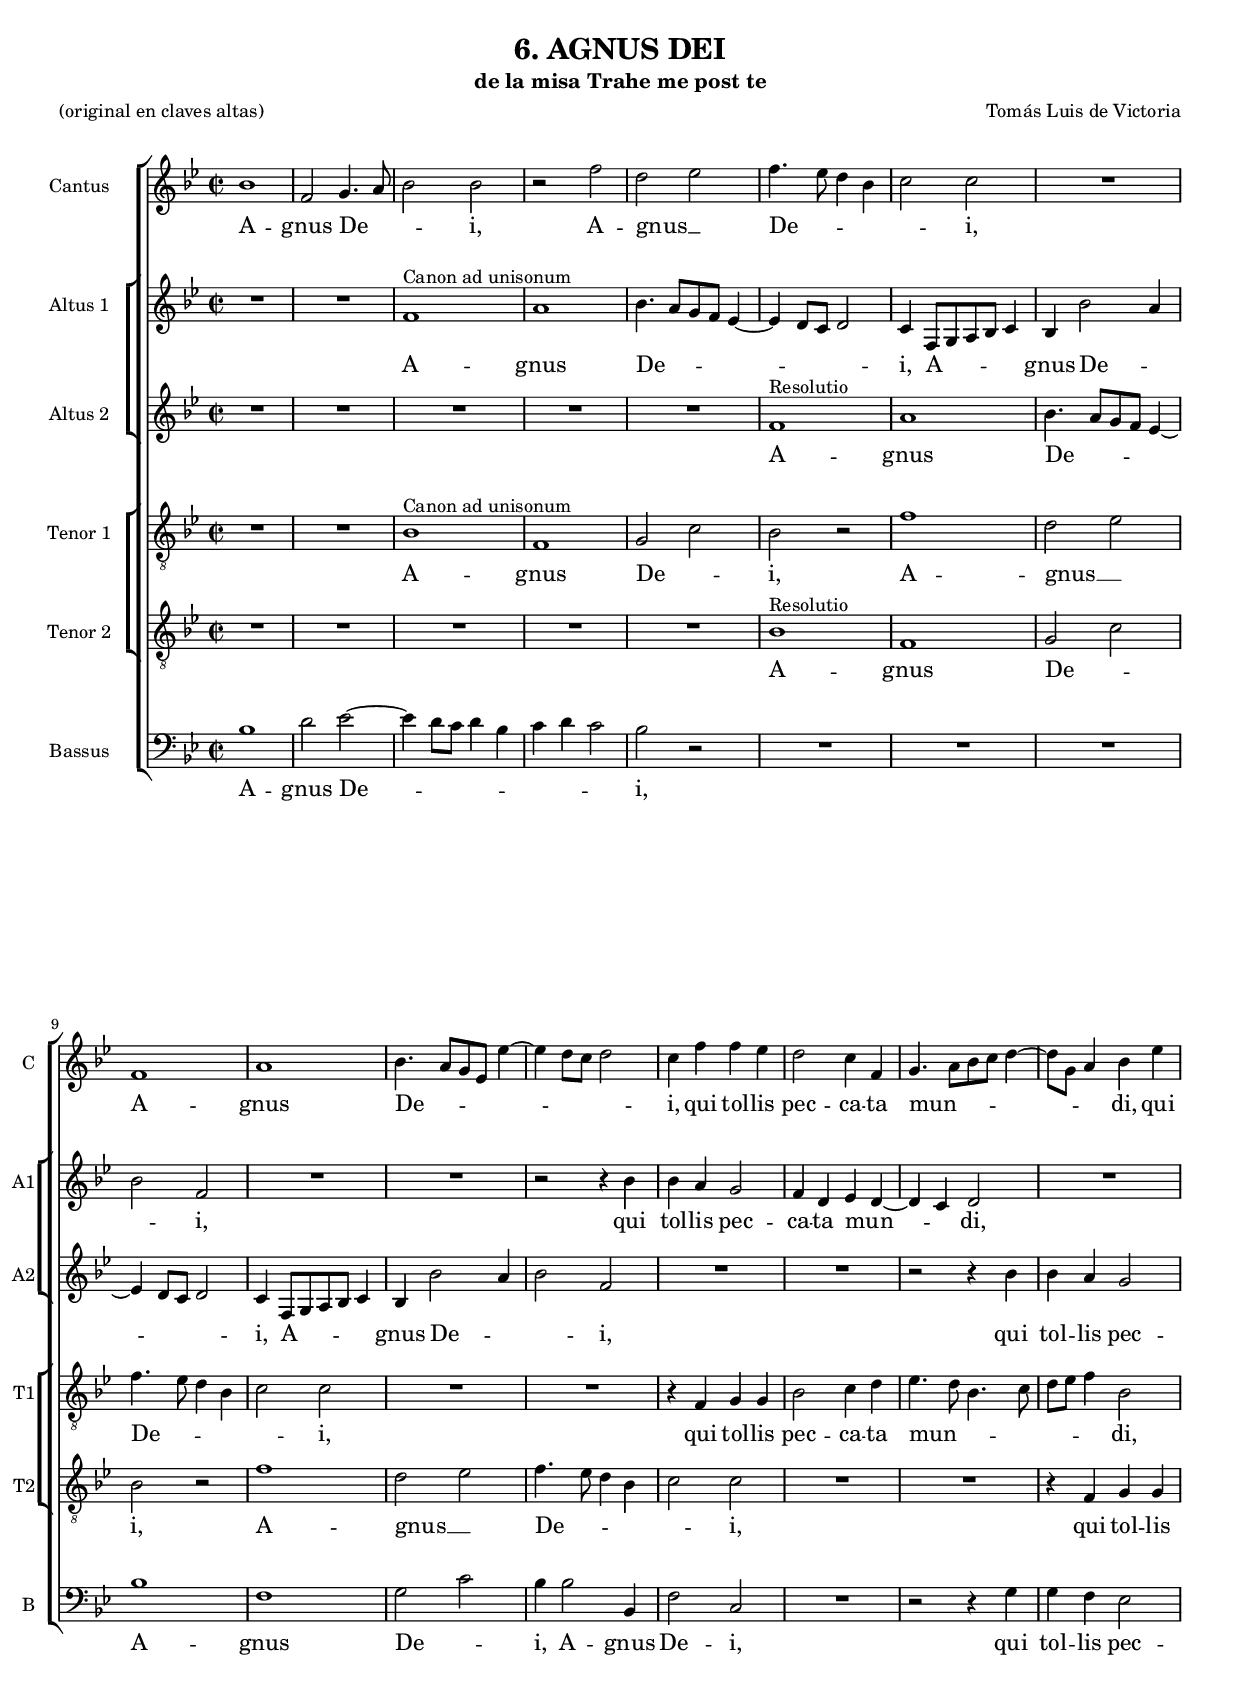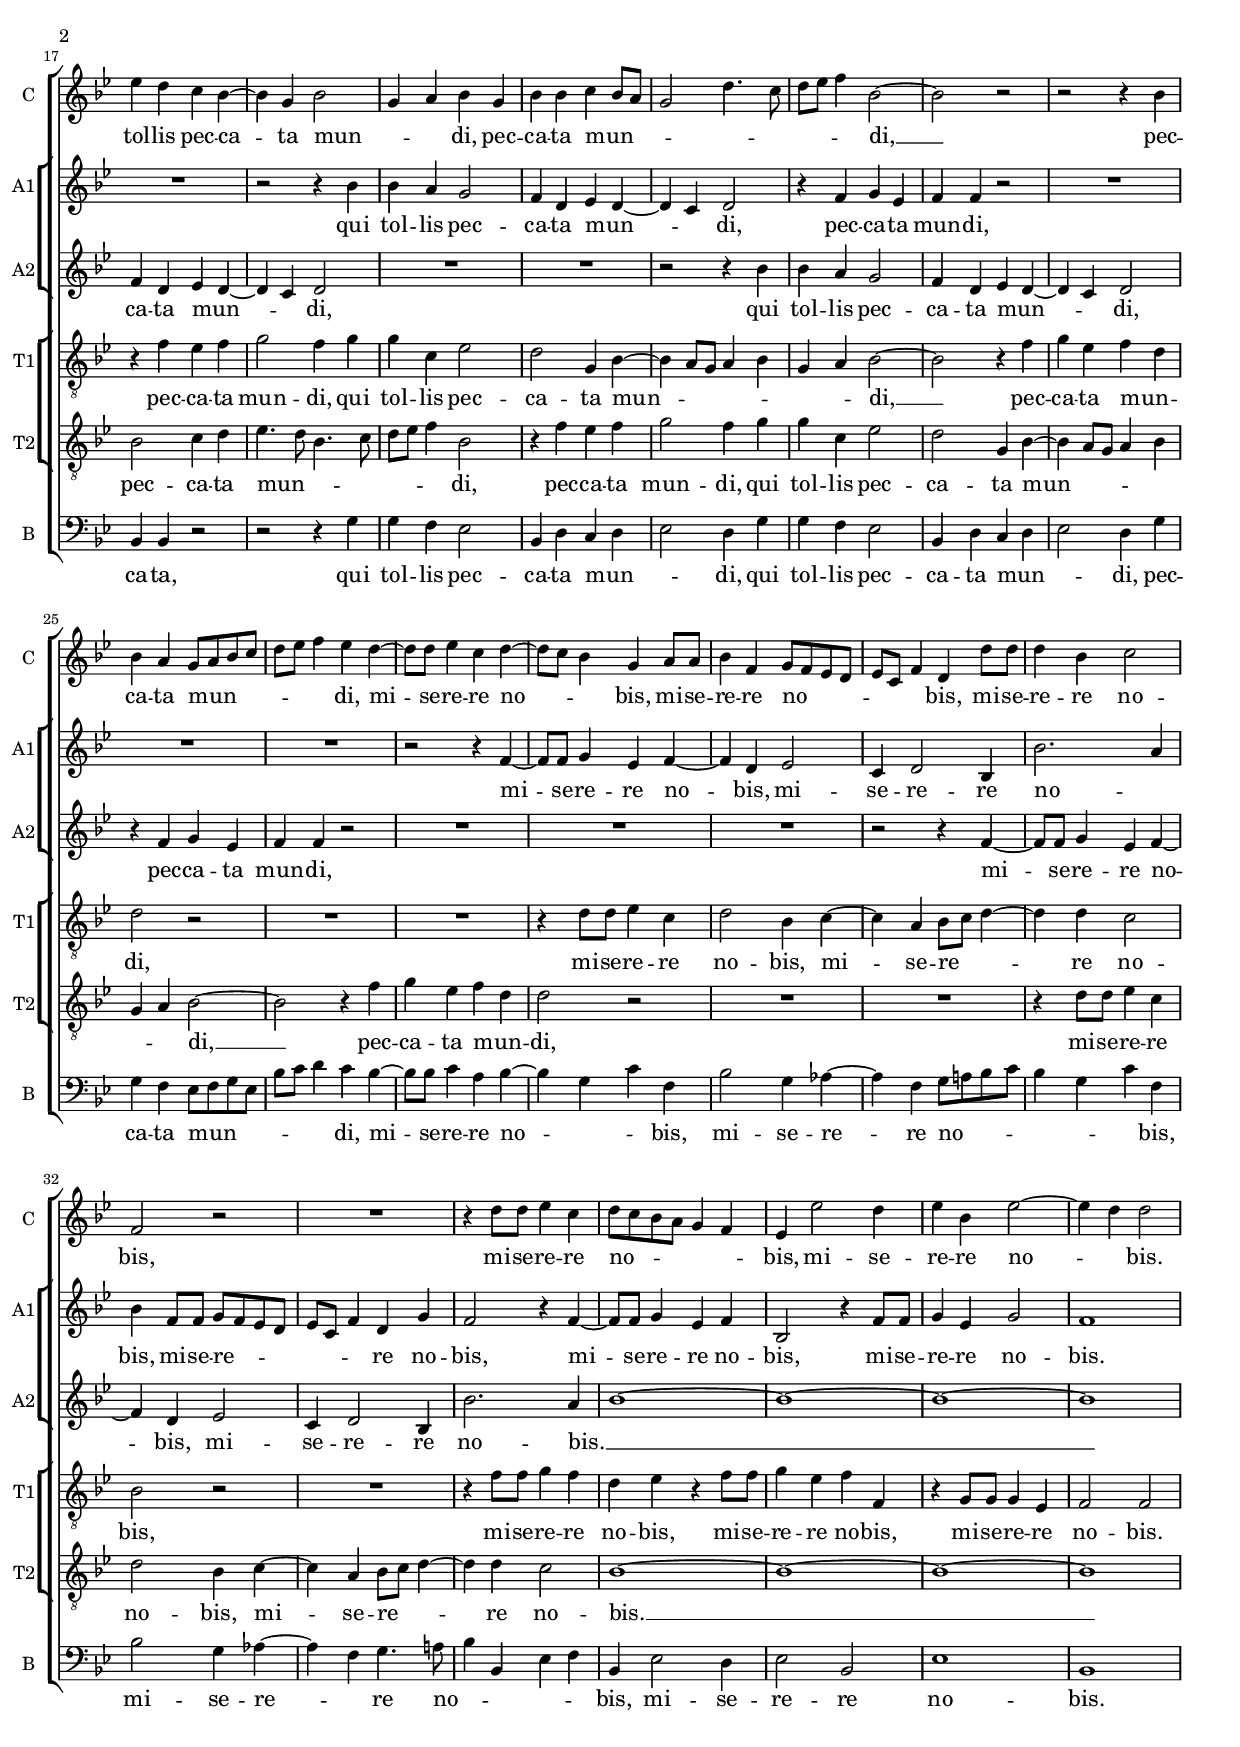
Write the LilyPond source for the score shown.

\version "2.18.0"
#(set-global-staff-size 16)

italicas=\override LyricText.font-shape = #'italic
rectas=\override LyricText.font-shape = #'upright


\header{
  composer="Tomás Luis de Victoria"
  title="6. AGNUS DEI"
  subtitle="de la misa Trahe me post te"
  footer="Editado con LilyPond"
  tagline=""
  poet = "(original en claves altas)"
}



%%%%%%%%%%%%%%%%%%%%%%%%%%%%%%%%%%%%%%%%%%%%%%%%%%%%%%%%%%%%%%%%%%%%%%%%%%%%%5

global={\key bes \major \time 2/2 }

cantus={
  \transpose c' bes {
    c''1 |
    g'2 a'4. b'8 |
    c''2 c'' |
    r g'' |
    %5
    e'' f'' |
    g''4. f''8 e''4 c'' |
    d''2 d'' |
    R1*4/4 |
    g'1 |
    %10
    b' |
    c''4.  b'8[ a' f'] f''4 ~ |
    f'' e''8 d'' e''2 |
    d''4 g'' g'' f'' |
    e''2 d''4 g' |
    %15
    a'4.  b'8[ c'' d''] e''4 ~ |
    e''8 a' b'4 c'' f'' |
    f'' e'' d'' c'' ~ |
    c'' a' c''2 |
    a'4 b' c'' a' |
    %20
    c'' c'' d'' c''8 b' |
    a'2 e''4. d''8 |
    e'' f'' g''4 c''2 ~ |
    c'' r |
    r r4 c'' |
    %25
    c'' b' a'8 b' c'' d'' |
    e'' f'' g''4 f'' e'' ~ |
    %   \set Staff.autoBeaming = ##f
    e''8 e'' f''4 d'' e'' ~ |
    %   \set Staff.autoBeaming = ##t
    e''8 d'' c''4 a' 
    %   \set Staff.autoBeaming = ##f
    b'8 b' |
    %   \set Staff.autoBeaming = ##t
    c''4 g' a'8 g' f' e' |
    %30
    f' d' g'4 e' 
    %   \set Staff.autoBeaming = ##f
    e''8 e'' |
    e''4 c'' d''2 |
    g' r |
    R1*4/4 |
    r4 e''8 e'' f''4 d'' |
    %   \set Staff.autoBeaming = ##t
    %35
    e''8 d'' c'' b' a'4 g' |
    f' f''2 e''4 |
    f'' c'' f''2 ~ |
    f''4 e'' e''2
  }
}

altus={
  \transpose c' bes {
    R1*4/4 |
    R1*4/4 |
    g'1^"Canon ad unisonum" |
    b' |
    %5
    c''4.  b'8[ a' g'] f'4 ~ |
    f' e'8 d' e'2 |
    d'4  g8[ a b c'] d'4 |
    c' c''2 b'4 |
    c''2 g' |
    %10
    R1*4/4 |
    R1*4/4 |
    r2 r4 c'' |
    c'' b' a'2 |
    g'4 e' f' e' ~ |
    %15
    e' d' e'2 |
    R1*4/4 |
    R1*4/4 |
    r2 r4 c'' |
    c'' b' a'2 |
    %20
    g'4 e' f' e' ~ |
    e' d' e'2 |
    r4 g' a' f' |
    g' g' r2 |
    R1*4/4 |
    %25
    R1*4/4 |
    R1*4/4 |
    r2 r4 g' ~ |
    %   \set Staff.autoBeaming = ##f
    g'8 g' a'4 f' g' ~ |
    g' e' f'2 |
    %30
    d'4 e'2 c'4 |
    c''2. b'4 |
    c'' g'8 g' 
    %   \set Staff.autoBeaming = ##t
    a' g' f' e' |
    f' d' g'4 e' a' |
    g'2 r4 g' ~ |
    %   \set Staff.autoBeaming = ##f
    %35
    g'8 g' a'4 f' g' |
    c'2 r4 g'8 g' |
    a'4 f' a'2 |
    g'1
  }
}

altusdos={
  \transpose c' bes {
    R1*4/4 |
    R1*4/4 |
    R1*4/4 |
    R1*4/4 |
    %5
    R1*4/4 |
    g'1^"Resolutio" |
    b' |
    c''4.  b'8[ a' g'] f'4 ~ |
    f' e'8 d' e'2 |
    %10
    d'4  g8[ a b c'] d'4 |
    c' c''2 b'4 |
    c''2 g' |
    R1*4/4 |
    R1*4/4 |
    %15
    r2 r4 c'' |
    c'' b' a'2 |
    g'4 e' f' e' ~ |
    e' d' e'2 |
    R1*4/4 |
    %20
    R1*4/4 |
    r2 r4 c'' |
    c'' b' a'2 |
    g'4 e' f' e' ~ |
    e' d' e'2 |
    %25
    r4 g' a' f' |
    g' g' r2 |
    R1*4/4 |
    R1*4/4 |
    R1*4/4 |
    %30
    %   \set Staff.autoBeaming = ##f
    r2 r4 g' ~ |
    g'8 g' a'4 f' g' ~ |
    g' e' f'2 |
    d'4 e'2 c'4 |
    c''2. b'4 |
    %35
    c''1 ~ |
    c'' ~ |
    c'' ~ |
    c''
  }
}

tenor={
  \transpose c' bes {
    R1*4/4 |
    R1*4/4 |
    c'1^"Canon ad unisonum" |
    g |
    %5
    a2 d' |
    c' r |
    g'1 |
    e'2 f' |
    g'4. f'8 e'4 c' |
    %10
    d'2 d' |
    R1*4/4 |
    R1*4/4 |
    r4 g a a |
    c'2 d'4 e' |
    %15
    f'4. e'8 c'4. d'8 |
    e' f' g'4 c'2 |
    r4 g' f' g' |
    a'2 g'4 a' |
    a' d' f'2 |
    %20
    e' a4 c' ~ |
    c' b8 a b4 c' |
    a b c'2 ~ |
    c' r4 g' |
    a' f' g' e' |
    %25
    e'2 r |
    R1*4/4 |
    R1*4/4 |
    %    \set Staff.autoBeaming = ##f
    r4 e'8 e' f'4 d' |
    %    \set Staff.autoBeaming = ##t
    e'2 c'4 d' ~ |
    %30
    d' b c'8 d' e'4 ~ |
    e' e' d'2 |
    c' r |
    %    \set Staff.autoBeaming = ##f
    R1*4/4 |
    r4 g'8 g' a'4 g' |
    %35
    e' f' r g'8 g' |
    a'4 f' g' g |
    r a8 a a4 f |
    g2 g
  }
}


tenordos={
  \transpose c' bes {
    R1*4/4 |
    R1*4/4 |
    R1*4/4 |
    R1*4/4 |
    %5
    R1*4/4 |
    c'1^"Resolutio" |
    g |
    a2 d' |
    c' r |
    %10
    g'1 |
    e'2 f' |
    g'4. f'8 e'4 c' |
    d'2 d' |
    R1*4/4 |
    %15
    R1*4/4 |
    r4 g a a |
    c'2 d'4 e' |
    f'4. e'8 c'4. d'8 |
    e' f' g'4 c'2 |
    %20
    r4 g' f' g' |
    a'2 g'4 a' |
    a' d' f'2 |
    e' a4 c' ~ |
    c' b8 a b4 c' |
    %25
    a b c'2 ~ |
    c' r4 g' |
    a' f' g' e' |
    e'2 r |
    R1*4/4 |
    %30
    R1*4/4 |
    %    \set Staff.autoBeaming = ##f
    r4 e'8 e' f'4 d' |
    %    \set Staff.autoBeaming = ##t
    e'2 c'4 d' ~ |
    d' b c'8 d' e'4 ~ |
    e' e' d'2 |
    %35
    c'1 ~ |
    c' ~ |
    c' ~ |
    c'
  }
}

bassus={
  \transpose c' bes {
    c'1 |
    e'2 f' ~ |
    f'4 e'8 d' e'4 c' |
    d' e' d'2 |
    %5
    c' r |
    R1*4/4 |
    R1*4/4 |
    R1*4/4 |
    c'1 |
    %10
    g |
    a2 d' |
    c'4 c'2 c4 |
    g2 d |
    R1*4/4 |
    %15
    r2 r4 a |
    a g f2 |
    c4 c r2 |
    r r4 a |
    a g f2 |
    %20
    c4 e d e |
    f2 e4 a |
    a g f2 |
    c4 e d e |
    f2 e4 a |
    %25
    a g f8 g a f |
    c' d' e'4 d' c' ~ |
    %   \set Staff.autoBeaming = ##f
    c'8 c' d'4 b c' ~ |
    %   \set Staff.autoBeaming = ##t
    c' a d' g |
    c'2 a4 bes ~ |
    %30
    bes g a8 b c' d' |
    c'4 a d' g |
    c'2 a4 bes ~ |
    bes g a4. b8 |
    c'4 c f g |
    %35
    c f2 e4 |
    f2 c |
    f1 |
    c
  }
}

textocantus=\lyricmode{
  A -- gnus De -- _ _ i,
  A -- gnus __ _
  De -- _ _ _ _ i,
  A -- gnus De -- _ _ _ _ _ _ _ i,
  qui tol -- lis pec -- ca -- ta mun -- _ _ _ _ _ _ di,
  qui tol -- lis pec -- ca -- ta mun -- _ _ di,
  pec -- ca -- ta mun -- _ _ _ _ _ _ _ _ di, __
  pec -- ca -- ta mun -- _ _ _ _ _ _ di,
  %  <<
  {
    mi -- se -- re -- re no -- _ _ bis,
    mi -- se -- re -- re no -- _ _ _ _ _ _ bis,
    mi -- se -- re -- re no -- bis,
    mi -- se -- re -- re no -- _ _ _ _ _ bis,
    mi -- se -- re -- re no -- _ bis. 
  }
  %   \context Lyrics \lyricmode{
  %    {
  %     do -- _ na no -- bis pa -- _ _ _ cem,
  %     do -- na no -- bis pa -- _ _ _ _ _ _ cem,
  %     do -- na no -- bis pa -- cem,
  %     do -- na no -- bis pa -- _ _ _ _ _ cem,
  %     do -- na no -- bis pa -- _ _ cem.
  %
  %   }
  % >>
}

textoaltus=\lyricmode{
  A -- gnus De -- _ _ _ _ _ _ _ i,
  A -- _ _ _ _ gnus De -- _ _ i,
  qui tol -- lis pec -- ca -- ta mun -- _ _ di,
  qui tol -- lis pec -- ca -- ta mun -- _ _ di,
  pec -- ca -- ta mun -- di,
  %  <<
  {
    mi -- se -- re -- re no -- bis,
    mi -- se -- re -- re no -- _ bis,
    mi -- se -- re -- _ _ _ _ _ _ re no -- bis,
    mi -- se -- re -- re no -- bis,
    mi -- se -- re -- re no -- bis.
  }
  %   \context Lyrics \lyricmode{
  %     do -- _ na no -- bis pa -- _ cem,
  %     do -- na no -- bis pa -- _ cem,
  %     do -- na no -- _ _ _ _ _ _ bis pa -- cem,
  %     do -- _ na no -- bis pa -- cem,
  %     do -- na no -- bis pa -- cem.
  %
  %    }
  % >>
}

textoaltusdos=\lyricmode{
  A -- gnus De -- _ _ _ _ _ _ _ i,
  A -- _ _ _ _ gnus De -- _ _ i,
  qui tol -- lis pec -- ca -- ta mun -- _ _ di,
  qui tol -- lis pec -- ca -- ta mun -- _ _ di,
  pec -- ca -- ta mun -- di,
  % <<
  {
    mi -- se -- re -- re no -- bis,
    mi -- se -- re -- re no -- bis. __ _
  }
  %   \context Lyrics \lyricmode{
  %     do -- _ na no -- bis pa -- _ cem,
  %     do -- na no -- bis pa -- _ cem. _ _ _ 
  %
  %   }
  % >>
}

textotenor=\lyricmode{
  A -- gnus De -- _ i,
  A -- gnus __  _ De -- _ _ _ _ i,
  qui tol -- lis pec -- ca -- ta mun -- _ _ _ _ _ _ di,
  pec -- ca -- ta mun -- di,
  qui tol -- lis pec -- ca -- ta mun -- _ _ _ _ _ _ di, __
  pec -- ca -- ta mun -- _ di,
  %  <<
  {
    mi -- se -- re -- re no -- bis,
    mi -- se -- re -- _ _ re no -- bis,
    mi -- se -- re -- re no -- bis,
    mi -- se -- re -- re no -- bis,
    mi -- se -- re -- re no -- bis. 
  }
  %  \context Lyrics \lyricmode{
  %     do -- na no -- bis pa -- cem,
  %     do -- _ na no -- _ _ _ bis pa -- cem,
  %     do -- na no -- bis pa -- cem,
  %     do -- na no -- bis pa -- cem,
  %     do -- na no -- bis pa -- cem.
  %   }
  % >>
}

textotenordos=\lyricmode{
  A -- gnus De -- _ i,
  A -- gnus __ _
  De -- _ _ _ _ i,
  qui tol -- lis pec -- ca -- ta mun -- _ _ _ _ _ _ di,
  pec -- ca -- ta mun -- di,
  qui tol -- lis pec -- ca -- ta mun -- _ _ _ _ _ _ di, __
  pec -- ca -- ta mun -- _ di,
  % <<
  {
    mi -- se -- re -- re no -- bis,
    mi -- se -- re -- _ _ re no -- bis. __  
  }
  %    \context Lyrics \lyricmode{
  %      do -- na no -- bis pa -- cem,
  %      do -- _ na no -- _ _ _ bis pa -- cem. _ _ _ 
  %    }
  % >>
}

textobassus=\lyricmode{
  A -- gnus De -- _ _ _ _ _ _ _ i,
  A -- gnus De -- _ i,
  A -- gnus De -- i,
  qui tol -- lis pec -- ca -- ta,
  qui tol -- lis pec -- ca -- ta mun -- _ _ di,
  qui tol -- lis pec -- ca -- ta mun -- _ _ di,
  pec -- ca -- ta mun -- _ _ _ _ _ _ di,
  %  <<
  {
    mi -- se -- re -- re no -- _ _ bis,
    mi -- se -- re -- re no -- _ _ _ _ _ _ bis,
    mi -- se -- re -- _ re no -- _ _ _ _ bis,
    mi -- se -- re -- re no -- bis. 
  }
  %    \context Lyrics \lyricmode{
  %      do -- na _ no -- bis pa -- _ _ _ cem,
  %      do -- na no -- _ bis pa -- _ _ _ _ _ _ cem,
  %      do -- na no -- _ bis pa -- _ _ _ _ _ cem,
  %      do -- na no -- bis pa -- cem.
  %    }
  %  >>
}


\score {
  \new ChoirStaff <<
    \new Staff = "v1" {
      \set Staff.instrumentName = "Cantus"
      \set Staff.shortInstrumentName = "C"
      \clef treble
      \new Voice = "v1" {
        \global
        \cantus
      }
    }
    \new Lyrics = "v1"

    \context Lyrics="v1" {
      \lyricsto "v1" {
        \textocantus
      }
    }
    \new ChoirStaff <<
      \new Staff = "v2" {
        \set Staff.instrumentName = "Altus 1"
        \set Staff.shortInstrumentName = "A1"
        \clef treble
        \new Voice = "v2" {
          \global
          \altus
        }
      }
      \new Lyrics = "v2"

      \context Lyrics="v2" {
        \lyricsto "v2" {
          \textoaltus
        }
      }

      \new Staff = "v3" {
        \set Staff.instrumentName = "Altus 2"
        \set Staff.shortInstrumentName = "A2"
        \clef treble
        \new Voice = "v3" {
          \global
          \altusdos
        }
      }
      \new Lyrics = "v3"

      \context Lyrics="v3" {
        \lyricsto "v3" {
          \textoaltusdos
        }
      }
    >>

    \new ChoirStaff <<
      \new Staff = "v4" {
        \set Staff.instrumentName = "Tenor 1"
        \set Staff.shortInstrumentName = "T1"
        \override Staff.VerticalAxisGroup.Y-extent = #'(0 . 0)
        \clef "G_8"
        \new Voice = "v4" {
          \global
          \tenor
        }
      }
      \new Lyrics = "v4"

      \context Lyrics="v4" {
        \lyricsto "v4" {
          \textotenor
        }
      }

      \new Staff = "v6" {
        \set Staff.instrumentName = "Tenor 2"
        \set Staff.shortInstrumentName = "T2"
        \override Staff.VerticalAxisGroup.Y-extent = #'(0 . 0)
        \clef "G_8"
        \new Voice = "v6" {
          \global
          \tenordos
        }
      }
      \new Lyrics = "v6"

      \context Lyrics="v6" {
        \lyricsto "v6" {
          \textotenordos
        }
      }
    >>
    
    \new Staff = "v5" {
      \set Staff.instrumentName = "Bassus"
      \set Staff.shortInstrumentName = "B"
      \clef bass
      \new Voice = "v5" {
        \global
        \bassus
      }
    }
    
    \context Lyrics="v5" {
      \lyricsto "v5" {
        \textobassus
      }
    }
  >>
}




\layout {
  line-width=19.0 \cm
  interscoreline= 3.0 \cm
  %	interscorelinefill= 1.0
  textheight= 26.0 \cm
  %	first-page-number = no
  \context { \Lyrics \override LyricText.font-size = #2 }
  %	\context { \Staff \RemoveEmptyStaves }
  \context { \Score \override BarNumber.padding = #2 }

}



%
\midi {
  \tempo 4 = 120
}





%{
convert-ly (GNU LilyPond) 2.18.2  convert-ly: Processing `'...
Applying conversion: 1.5.33, 1.5.38, 1.5.40, 1.5.49, 1.5.52, 1.5.56,
1.5.58, 1.5.59, 1.5.62, 1.5.67, 1.5.68, 1.5.71, 1.5.72, 1.6.5, 1.7.1,
1.7.2, 1.7.3, 1.7.4, 1.7.5, 1.7.6, 1.7.10, 1.7.11, 1.7.13, 1.7.15,
1.7.16, 1.7.17, 1.7.18, 1.7.19, 1.7.22, 1.7.23, 1.7.24, 1.7.28, 1.9.0,
1.9.1, 1.9.2, 1.9.3, 1.9.4, 1.9.5, 1.9.6, 1.9.7, 1.9.8, 2.1.1, 2.1.2,
2.1.3, 2.1.4, 2.1.7, 2.1.10, 2.1.11, 2.1.12, 2.1.13, 2.1.14, 2.1.15,
2.1.16, 2.1.17, 2.1.18, 2.1.19, 2.1.20, 2.1.21, 2.1.22, 2.1.23,
2.1.24, 2.1.25, 2.1.26, 2.1.27, 2.1.28, 2.1.29, 2.1.30, 2.1.31,
2.1.33, 2.1.34, 2.1.36, 2.2.0, 2.3.1, 2.3.2,  Not smart enough to
convert textheight. Please refer to the manual for details, and update
manually. Page layout has been changed, using paper size and margins.
textheight is no longer used. 2.3.4, 2.3.6, 2.3.8, 2.3.9, 2.3.10,
2.3.11, 2.3.12, 2.3.16, 2.3.17, 2.3.18, 2.3.22, 2.3.23, 2.3.24,
2.3.25, 2.4.0, 2.5.0, 2.5.1, 2.5.2, 2.5.3, 2.5.12, 2.5.13, 2.5.17,
2.5.18, 2.5.21, 2.5.25, 2.6.0, 2.7.0, 2.7.1, 2.7.2, 2.7.4, 2.7.6,
2.7.10, 2.7.11, 2.7.12, 2.7.13, 2.7.14, 2.7.15, 2.7.22, 2.7.24,
2.7.28, 2.7.29, 2.7.30, 2.7.31, 2.7.32, 2.7.32, 2.7.36, 2.7.40, 2.9.4,
2.9.6, 2.9.9, 2.9.11, 2.9.13, 2.9.16, 2.9.19, 2.10.0, 2.11.2, 2.11.3,
2.11.5, 2.11.6, 2.11.10, 2.11.11, 2.11.13, 2.11.15, 2.11.23, 2.11.35,
2.11.38, 2.11.46, 2.11.48, 2.11.50, 2.11.51, 2.11.52, 2.11.53,
2.11.55, 2.11.57, 2.11.60, 2.11.61, 2.11.62, 2.11.64, 2.12.0, 2.12.3,
Not smart enough to convert oldaddlyrics. oldaddlyrics is no longer
supported.           Use addlyrics or lyrsicsto instead. Please refer
to the manual for details, and update manually. convert-ly: error:
Error while converting Stopping at last successful rule   convert-ly:
warning: There was 1 error.
%}


%{
convert-ly (GNU LilyPond) 2.18.2  convert-ly: Processing `'...
Applying conversion: 2.12.3, 2.13.0, 2.13.1, 2.13.4, 2.13.10, 2.13.16,
2.13.18, 2.13.20, 2.13.27, 2.13.29, 2.13.31, 2.13.36, 2.13.39,
2.13.40, 2.13.42, 2.13.44, 2.13.46, 2.13.48, 2.13.51, 2.14.0, 2.15.7,
2.15.9, 2.15.10, 2.15.16, 2.15.17, 2.15.18, 2.15.19, 2.15.20, 2.15.25,
2.15.32, 2.15.39, 2.15.40, 2.15.42, 2.15.43, 2.16.0, 2.17.0, 2.17.4,
2.17.5, 2.17.6, 2.17.11, 2.17.14, 2.17.15, 2.17.18, 2.17.19, 2.17.20,
2.17.25, 2.17.27, 2.17.29, 2.17.97, 2.18.0
%}
